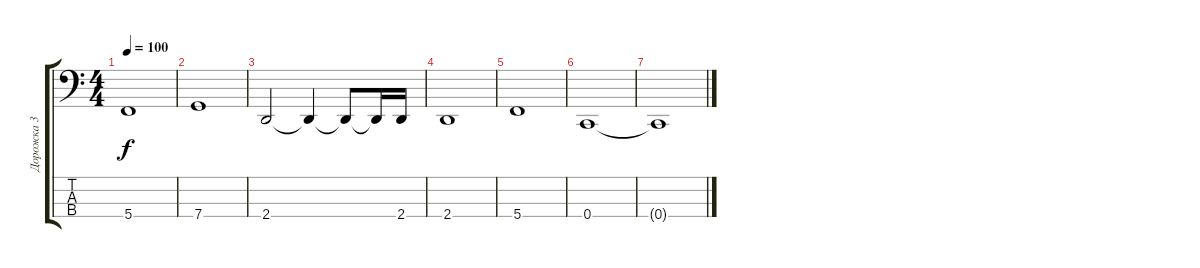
\track ("Дорожка 3" "Дорожка 3") {instrument electricbasspick}
\staff {score tabs}
\tuning (Eb2 Bb1 F1 C1) {hide}
\ts (4 4)
\tempo 100
\clef f4
\ks c
5.4.1{dy f} |
7.4.1 |
2.4.2 2.4{t}.4 2.4{t}.8 2.4{t}.16 2.4.16 |
2.4.1 |
5.4.1 |
0.4.1 |
0.4{t}.1
